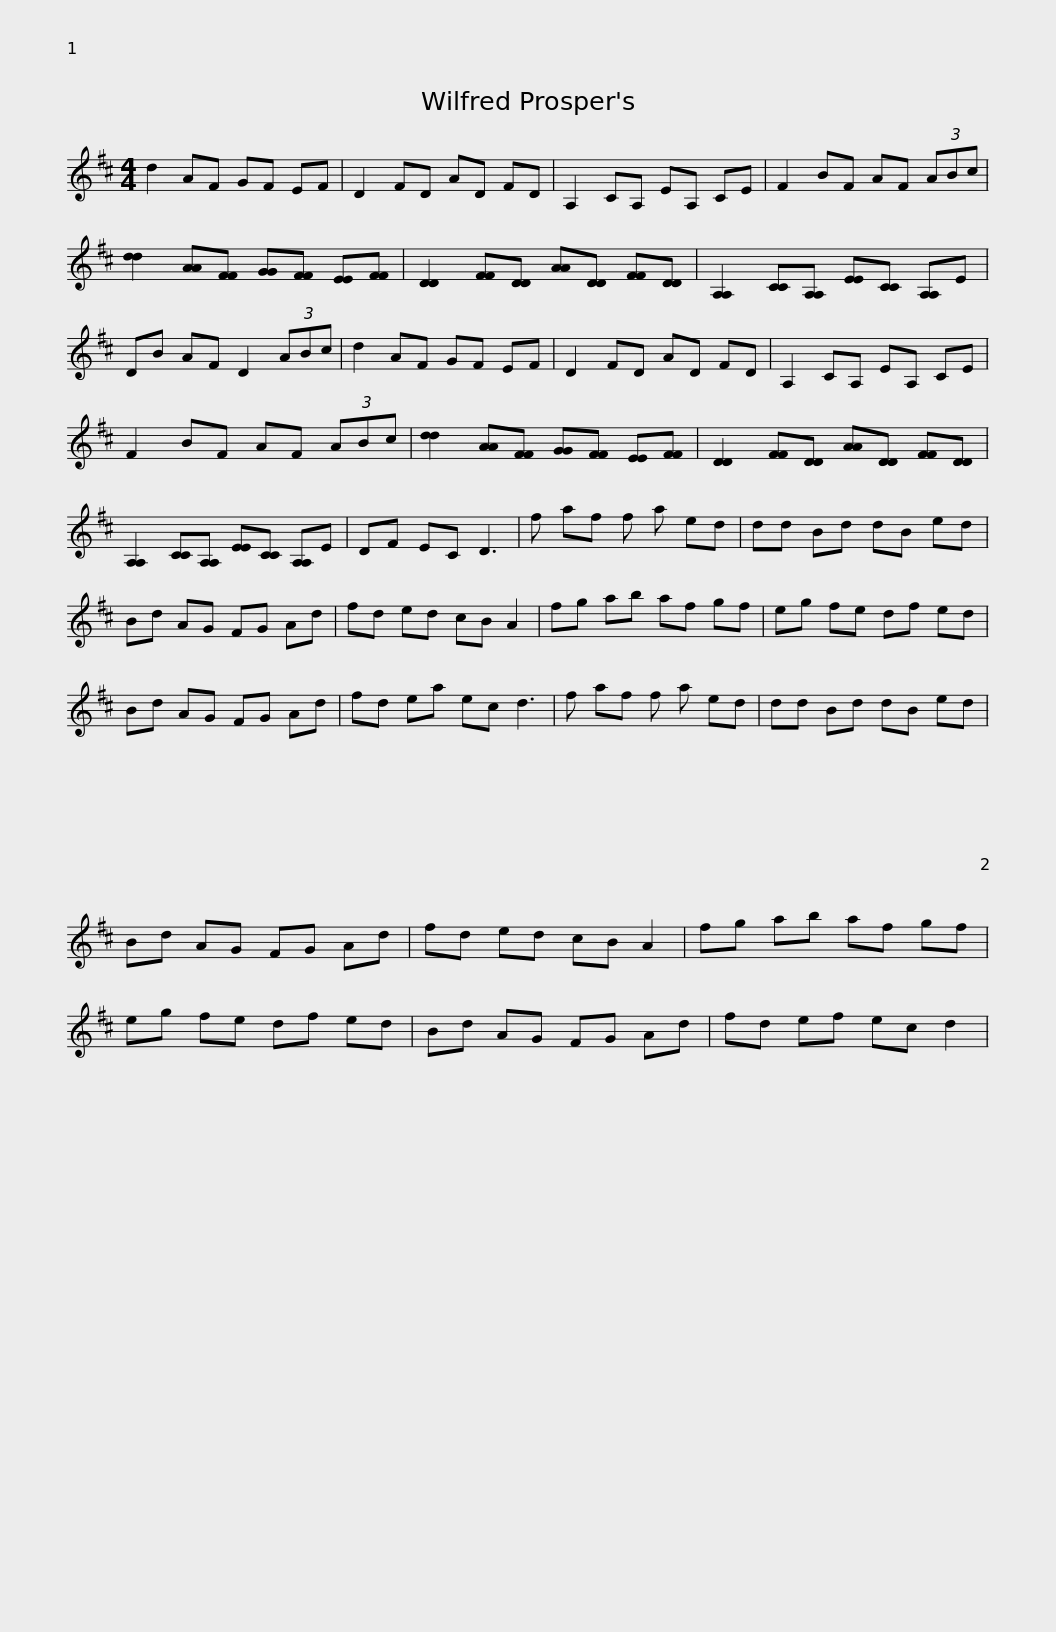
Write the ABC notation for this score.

X:1
L:1/8
M:4/4
I:linebreak $
K:D
V:1 treble
V:1
 d2 AF GF EF | D2 FD AD FD | A,2 CA, EA, CE | F2 BF AF (3ABc | [dd]2 [AA][FF] [GG][FF] [EE][FF] |$ %5
 [DD]2 [FF][DD] [AA][DD] [FF][DD] | [A,A,]2 [CC][A,A,] [EE][CC] [A,A,]E | DB AF D2 (3ABc | d2 AF GF EF | D2 FD AD FD |$ %10
 A,2 CA, EA, CE | F2 BF AF (3ABc | [dd]2 [AA][FF] [GG][FF] [EE][FF] | [DD]2 [FF][DD] [AA][DD] [FF][DD] |$ [A,A,]2 [CC][A,A,] [EE][CC] [A,A,]E | %15
 DF EC D3 | f af f a ed | dd Bd dB ed | Bd AG FG Ad |$ fd ed cB A2 | %20
 fg ab af gf | eg fe df ed | Bd AG FG Ad | fd ea ec d3 |$ f af f a ed | %25
 dd Bd dB ed | Bd AG FG Ad | fd ed cB A2 | fg ab af gf |$ eg fe df ed | %30
 Bd AG FG Ad | fd ef ec d2 | %32
